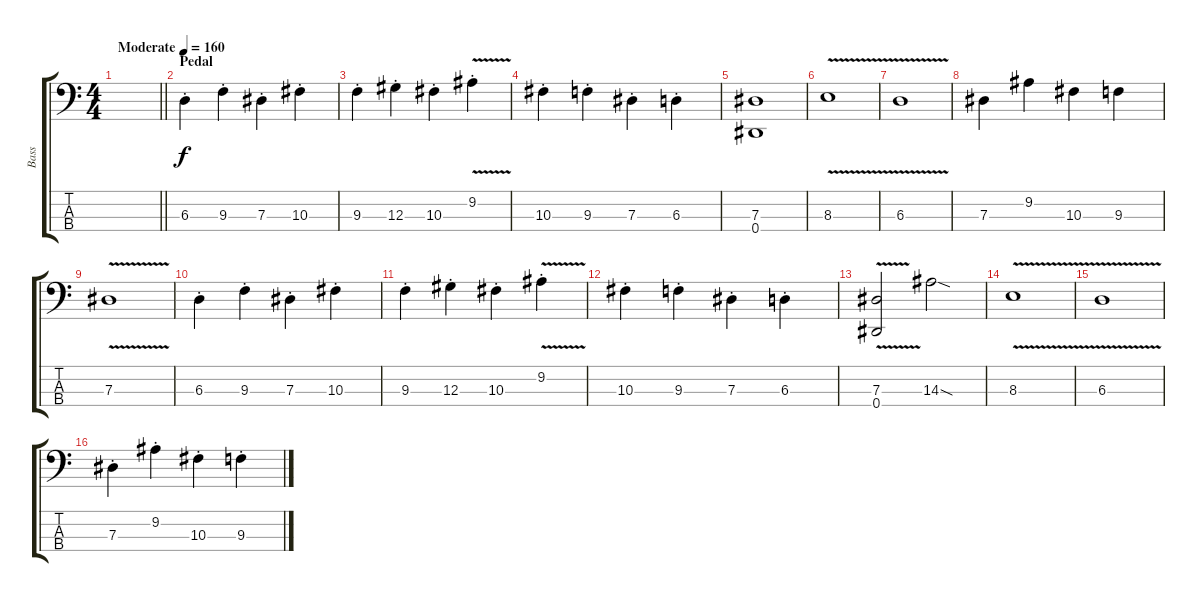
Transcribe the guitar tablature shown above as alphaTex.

\track ("Bass" "Bass") {instrument electricbasspick}
\staff {score tabs}
\tuning (Gb2 Db2 Ab1 Eb1) {hide}
\ts (4 4)
\tempo (160 "Moderate")
\clef f4
\barLineRight lightlight
\ks c
|
\section ("" "Pedal")
6.3{st}.4 9.3{st}.4 7.3{st}.4 10.3{st}.4 |
9.3{st}.4 12.3{st}.4 10.3{st}.4 9.2{v st}.4 |
10.3{st}.4 9.3{st}.4 7.3{st}.4 6.3{st}.4 |
(7.3 0.4).1 |
8.3{v}.1 |
6.3{v}.1 |
7.3.4 9.2.4 10.3.4 9.3.4 |
7.3{v}.1 |
6.3{st}.4 9.3{st}.4 7.3{st}.4 10.3{st}.4 |
9.3{st}.4 12.3{st}.4 10.3{st}.4 9.2{v st}.4 |
10.3{st}.4 9.3{st}.4 7.3{st}.4 6.3{st}.4 |
(7.3{v} 0.4).2 14.3{sod}.2 |
8.3{v}.1 |
6.3{v}.1 |
7.3{st}.4 9.2{st}.4 10.3{st}.4 9.3{st}.4
